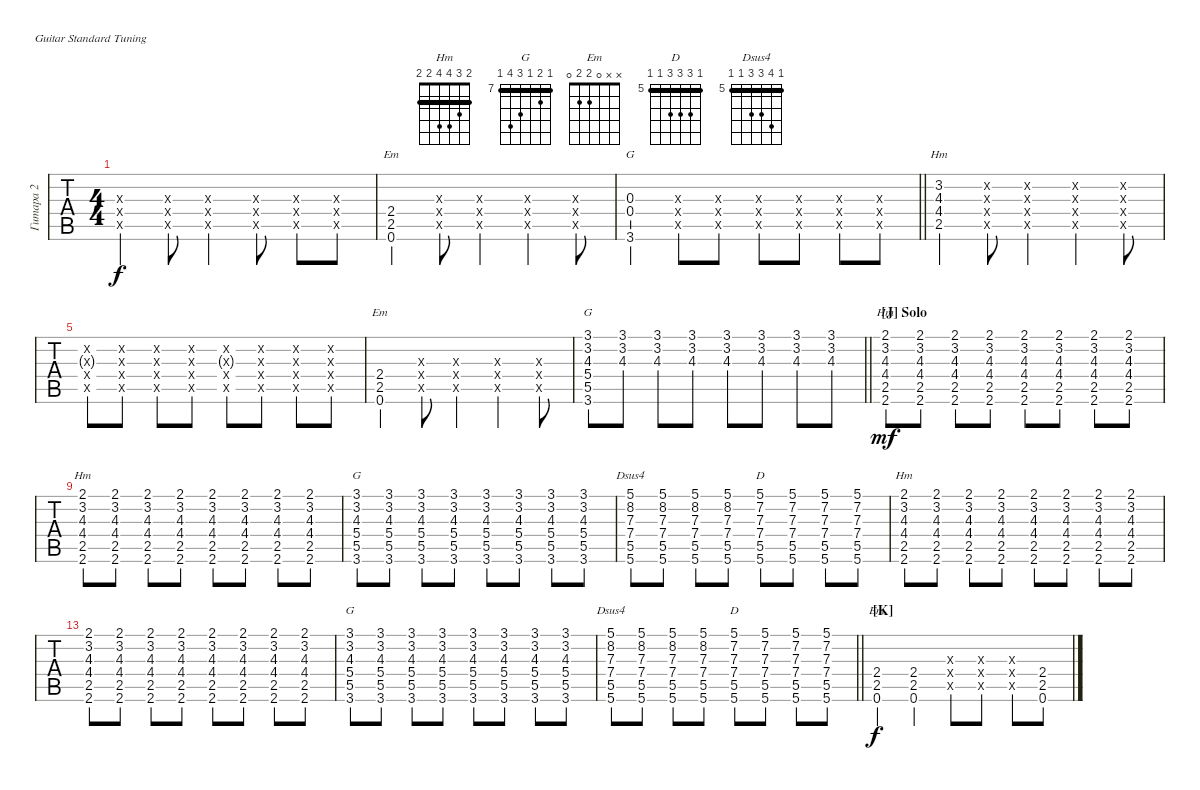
\bracketExtendMode groupsimilarinstruments
\multiTrackTrackNamePolicy hidden
\firstSystemTrackNameMode fullname
\otherSystemsTrackNameMode fullname
\otherSystemsTrackNameOrientation horizontal
\defaultBarNumberDisplay FirstOfSystem
\track ("Гитара 2" "S-Gt") {instrument acousticguitarsteel}
\staff {tabs}
\tuning (E4 B3 G3 D3 A2 E2)
\chord ("Hm" 2 3 4 4 2 2) {barre (2 2)}
\chord ("G" 3 3 4 5 5 3) {barre (3 3)}
\chord ("Em" x x 0 2 2 0)
\chord ("G" 7 8 7 9 10 7) {firstfret 7 barre (7 7)}
\chord ("D" 5 7 7 7 5 5) {firstfret 5 barre (5 5)}
\chord ("Dsus4" 5 8 7 7 5 5) {firstfret 5 barre (5 5)}
\ts (4 4)
\tempo (170 hide)
\clef g2
\ks bminor
(0.3{x} 0.4{x} 0.5{x}).4{dy f} (0.3{x} 0.4{x} 0.5{x}).8 (0.3{x} 0.4{x} 0.5{x}).4 (0.3{x} 0.4{x} 0.5{x}).8 (0.3{x} 0.4{x} 0.5{x}).8 (0.3{x} 0.4{x} 0.5{x}).8 |
(2.4 2.5 0.6).4{ch "Em"} (0.3{x} 0.4{x} 0.5{x}).8 (0.3{x} 0.4{x} 0.5{x}).4 (0.3{x} 0.4{x} 0.5{x}).4 (0.3{x} 0.4{x} 0.5{x}).8 |
\barLineRight lightlight
(0.3 0.4 3.6).4{ch "G"} (0.3{x} 0.4{x} 0.5{x}).8 (0.3{x} 0.4{x} 0.5{x}).8 (0.3{x} 4.4{x} 9.5{x}).8 (0.3{x} 4.4{x} 0.5{x}).8 (0.3{x} 4.4{x} 0.5{x}).8 (0.3{x} 4.4{x} 0.5{x}).8 |
\section ("" "")
(2.5 4.4 4.3 3.2).4{ch "Hm"} (0.2{x} 0.4{x} 2.5{x} 0.3{x}).8 (0.2{x} 4.3{x} 0.4{x} 0.5{x}).4 (0.2{x} 4.3{x} 0.4{x} 0.5{x}).4 (0.2{x} 4.3{x} 0.4{x} 0.5{x}).8 |
(0.2{x} 4.3{g x} 0.4{x} 0.5{x}).8 (0.2{x} 4.3{x} 0.4{x} 0.5{x}).8 (0.2{x} 4.3{x} 0.4{x} 0.5{x}).8 (0.2{x} 4.3{x} 0.4{x} 0.5{x}).8 (0.2{x} 4.3{g x} 0.4{x} 0.5{x}).8 (0.2{x} 4.3{x} 0.4{x} 0.5{x}).8 (0.2{x} 4.3{x} 0.4{x} 0.5{x}).8 (0.2{x} 4.3{x} 0.4{x} 0.5{x}).8 |
(2.4 2.5 0.6).4{ch "Em"} (0.3{x} 0.4{x} 0.5{x}).8 (0.3{x} 0.4{x} 0.5{x}).4 (0.3{x} 0.4{x} 0.5{x}).4 (0.3{x} 0.4{x} 5.5{x}).8 |
\barLineRight lightlight
(3.6 5.5 5.4 4.3 3.2 3.1).8{ch "G"} (4.3 3.2 3.1).8 (4.3 3.2 3.1).8 (4.3 3.2 3.1).8 (4.3 3.2 3.1).8 (4.3 3.2 3.1).8 (4.3 3.2 3.1).8 (4.3 3.2 3.1).8 |
\section ("J" "Solo")
(2.6 2.5 4.4 4.3 3.2 2.1).8{ch "Hm" dy mf} (2.6 2.5 4.4 4.3 3.2 2.1).8 (2.6{ac} 2.5{ac} 4.4{ac} 4.3{ac} 3.2{ac} 2.1{ac}).8 (2.6 2.5 4.4 4.3 3.2 2.1).8 (2.6 2.5 4.4 4.3 3.2 2.1).8 (2.6 2.5 4.4 4.3 3.2 2.1).8 (2.6{ac} 2.5{ac} 4.4{ac} 4.3{ac} 3.2{ac} 2.1{ac}).8 (2.6 2.5 4.4 4.3 3.2 2.1).8 |
(2.6 2.5 4.4 4.3 3.2 2.1).8{ch "Hm"} (2.6 2.5 4.4 4.3 3.2 2.1).8 (2.6{ac} 2.5{ac} 4.4{ac} 4.3{ac} 3.2{ac} 2.1{ac}).8 (2.6 2.5 4.4 4.3 3.2 2.1).8 (2.6 2.5 4.4 4.3 3.2 2.1).8 (2.6 2.5 4.4 4.3 3.2 2.1).8 (2.6{ac} 2.5{ac} 4.4{ac} 4.3{ac} 3.2{ac} 2.1{ac}).8 (2.6 2.5 4.4 4.3 3.2 2.1).8 |
(3.6 5.5 5.4 4.3 3.2 3.1).8{ch "G"} (3.6 5.5 5.4 4.3 3.2 3.1).8 (3.6{ac} 5.5{ac} 5.4{ac} 4.3{ac} 3.2{ac} 3.1{ac}).8 (3.6 5.5 5.4 4.3 3.2 3.1).8 (3.6 5.5 5.4 4.3 3.2 3.1).8 (3.6 5.5 5.4 4.3 3.2 3.1).8 (3.6{ac} 5.5{ac} 5.4{ac} 4.3{ac} 3.2{ac} 3.1{ac}).8 (3.6 5.5 5.4 4.3 3.2 3.1).8 |
(5.6 5.5 7.4 7.3 8.2 5.1).8{ch "Dsus4"} (5.6 5.5 7.4 7.3 8.2 5.1).8 (5.6{ac} 5.5{ac} 7.4{ac} 7.3{ac} 8.2{ac} 5.1{ac}).8 (5.6 5.5 7.4 7.3 8.2 5.1).8 (5.6 5.5 7.4 7.3 7.2 5.1).8{ch "D"} (5.6 5.5 7.4 7.3 7.2 5.1).8 (5.6{ac} 5.5{ac} 7.4{ac} 7.3{ac} 7.2{ac} 5.1{ac}).8 (5.6 5.5 7.4 7.3 7.2 5.1).8 |
(2.6 2.5 4.4 4.3 3.2 2.1).8{ch "Hm"} (2.6 2.5 4.4 4.3 3.2 2.1).8 (2.6{ac} 2.5{ac} 4.4{ac} 4.3{ac} 3.2{ac} 2.1{ac}).8 (2.6 2.5 4.4 4.3 3.2 2.1).8 (2.6 2.5 4.4 4.3 3.2 2.1).8 (2.6 2.5 4.4 4.3 3.2 2.1).8 (2.6{ac} 2.5{ac} 4.4{ac} 4.3{ac} 3.2{ac} 2.1{ac}).8 (2.6 2.5 4.4 4.3 3.2 2.1).8 |
(2.6 2.5 4.4 4.3 3.2 2.1).8 (2.6 2.5 4.4 4.3 3.2 2.1).8 (2.6{ac} 2.5{ac} 4.4{ac} 4.3{ac} 3.2{ac} 2.1{ac}).8 (2.6 2.5 4.4 4.3 3.2 2.1).8 (2.6 2.5 4.4 4.3 3.2 2.1).8 (2.6 2.5 4.4 4.3 3.2 2.1).8 (2.6{ac} 2.5{ac} 4.4{ac} 4.3{ac} 3.2{ac} 2.1{ac}).8 (2.6 2.5 4.4 4.3 3.2 2.1).8 |
(3.6 5.5 5.4 4.3 3.2 3.1).8{ch "G"} (3.6 5.5 5.4 4.3 3.2 3.1).8 (3.6{ac} 5.5{ac} 5.4{ac} 4.3{ac} 3.2{ac} 3.1{ac}).8 (3.6 5.5 5.4 4.3 3.2 3.1).8 (3.6 5.5 5.4 4.3 3.2 3.1).8 (3.6 5.5 5.4 4.3 3.2 3.1).8 (3.6{ac} 5.5{ac} 5.4{ac} 4.3{ac} 3.2{ac} 3.1{ac}).8 (3.6 5.5 5.4 4.3 3.2 3.1).8 |
\barLineRight lightlight
(5.6 5.5 7.4 7.3 8.2 5.1).8{ch "Dsus4"} (5.6 5.5 7.4 7.3 8.2 5.1).8 (5.6{ac} 5.5{ac} 7.4{ac} 7.3{ac} 8.2{ac} 5.1{ac}).8 (5.6 5.5 7.4 7.3 8.2 5.1).8 (5.6 5.5 7.4 7.3 7.2 5.1).8{ch "D"} (5.6 5.5 7.4 7.3 7.2 5.1).8 (5.6{ac} 5.5{ac} 7.4{ac} 7.3{ac} 7.2{ac} 5.1{ac}).8 (5.6 5.5 7.4 7.3 7.2 5.1).8 |
\section ("K" "")
(2.4 2.5 0.6).4{ch "Em" dy f} (2.4 2.5 0.6).4 (0.3{x} 0.4{x} 0.5{x}).8 (0.3{x} 0.4{x} 0.5{x}).8 (0.3{x} 0.4{x} 0.5{x}).8 (2.4 2.5 0.6).8
